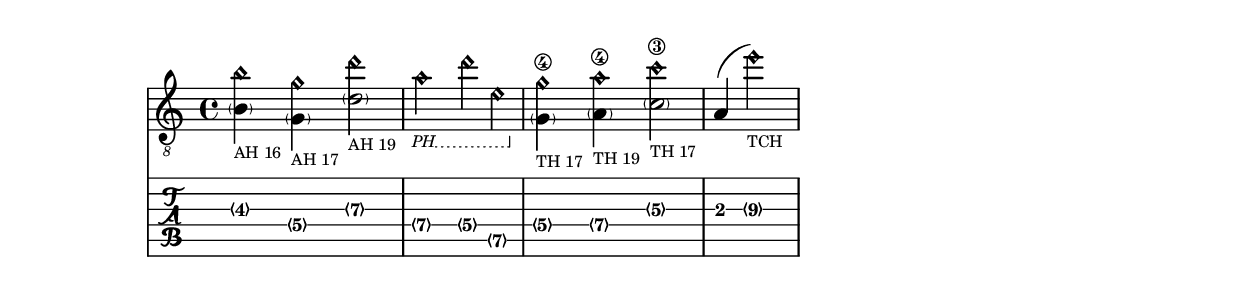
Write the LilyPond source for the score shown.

%% DO NOT EDIT this file manually; it is automatically
%% generated from LSR http://lsr.dsi.unimi.it
%% Make any changes in LSR itself, or in Documentation/snippets/new/ ,
%% and then run scripts/auxiliar/makelsr.py
%%
%% This file is in the public domain.
\version "2.17.11"

\header {
  lsrtags = "fretted-strings"

  texidoc = "
Demonstrates fretted-string harmonics in tablature

"
  doctitle = "Fretted-string harmonics in tablature"
} % begin verbatim

pinchedHarmonics = {
   \textSpannerDown
   \override TextSpanner.bound-details.left.text =
      \markup {\halign #-0.5 \teeny "PH" }
      \override TextSpanner.style =
         #'dashed-line
   \override TextSpanner.dash-period = #0.6
   \override TextSpanner.bound-details.right.attach-dir = #1
   \override TextSpanner.bound-details.right.text =
      \markup { \draw-line #'(0 . 1) }
   \override TextSpanner.bound-details.right.padding = #-0.5
}

harmonics = {
  %artificial harmonics (AH)
  \textLengthOn
  <\parenthesize b b'\harmonic>4_\markup{ \teeny "AH 16" }
  <\parenthesize g g'\harmonic>4_\markup{ \teeny "AH 17" }
  <\parenthesize d' d''\harmonic>2_\markup{ \teeny "AH 19" }
  %pinched harmonics (PH)
  \pinchedHarmonics
  <a'\harmonic>2\startTextSpan
  <d''\harmonic>4
  <e'\harmonic>4\stopTextSpan
  %tapped harmonics (TH)
  <\parenthesize g\4 g'\harmonic>4_\markup{ \teeny "TH 17" }
  <\parenthesize a\4 a'\harmonic>4_\markup{ \teeny "TH 19" }
  <\parenthesize c'\3 c''\harmonic>2_\markup{ \teeny "TH 17" }
  %touch harmonics (TCH)
  a4( <e''\harmonic>2. )_\markup{ \teeny "TCH" }
}

frettedStrings = {
  %artificial harmonics (AH)
  \harmonicByFret #4 g4\3
  \harmonicByFret #5 d4\4
  \harmonicByFret #7 g2\3
  %pinched harmonics (PH)
  \harmonicByFret #7 d2\4
  \harmonicByFret #5 d4\4
  \harmonicByFret #7 a4\5
  %tapped harmonics (TH)
  \harmonicByFret #5 d4\4
  \harmonicByFret #7 d4\4
  \harmonicByFret #5 g2\3
  %touch harmonics (TCH)
  a4 \harmonicByFret #9 g2.\3
}

\score {
  <<
    \new Staff {
      \new Voice {
        \clef "treble_8"
        \harmonics
      }
    }
    \new TabStaff {
      \new TabVoice {
        \frettedStrings
      }
    }
  >>
}
